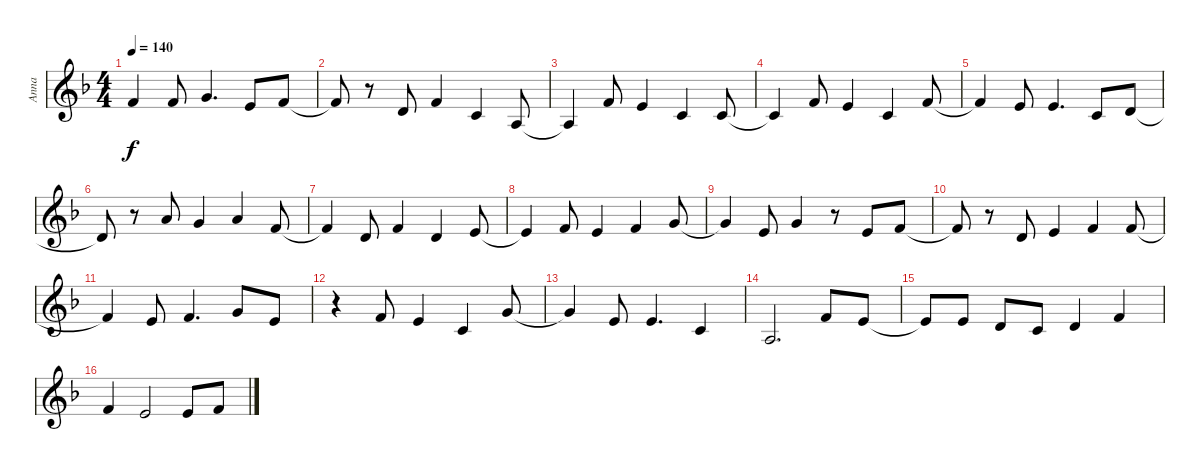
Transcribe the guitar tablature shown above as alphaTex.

\track ("Anna" "Anna") {instrument synthvoice}
\staff {score}
\tuning (E4 B3 G3 D3 A2 E2) {hide}
\ts (4 4)
\tempo 140
\clef g2
\ks dminor
1.1{t}.4{dy f} 1.1.8 3.1.4{d} 0.1.8 1.1.8 |
1.1{t}.8 r.8 3.2.8 1.1.4 1.2.4 2.3.8 |
2.3{t}.4 1.1.8 0.1.4 1.2.4 1.2.8 |
1.2{t}.4 1.1.8 0.1.4 1.2.4 1.1.8 |
1.1{t}.4 0.1.8 0.1.4{d} 1.2.8 3.2.8 |
3.2{t}.8 r.8 5.1.8 3.1.4 5.1.4 1.1.8 |
1.1{t}.4 3.2.8 1.1.4 3.2.4 0.1.8 |
0.1{t}.4 1.1.8 0.1.4 1.1.4 3.1.8 |
3.1{t}.4 0.1.8 3.1.4 r.8 0.1.8 1.1.8 |
1.1{t}.8 r.8 3.2.8 0.1.4 1.1.4 1.1.8 |
1.1{t}.4 0.1.8 1.1.4{d} 3.1.8 0.1.8 |
r.4 1.1.8 0.1.4 1.2.4 3.1.8 |
3.1{t}.4 0.1.8 0.1.4{d} 1.2.4 |
2.3.2{d} 1.1.8 0.1.8 |
0.1{t}.8 0.1.8 3.2.8 1.2.8 3.2.4 1.1.4 |
1.1.4 0.1.2 0.1.8 1.1.8
